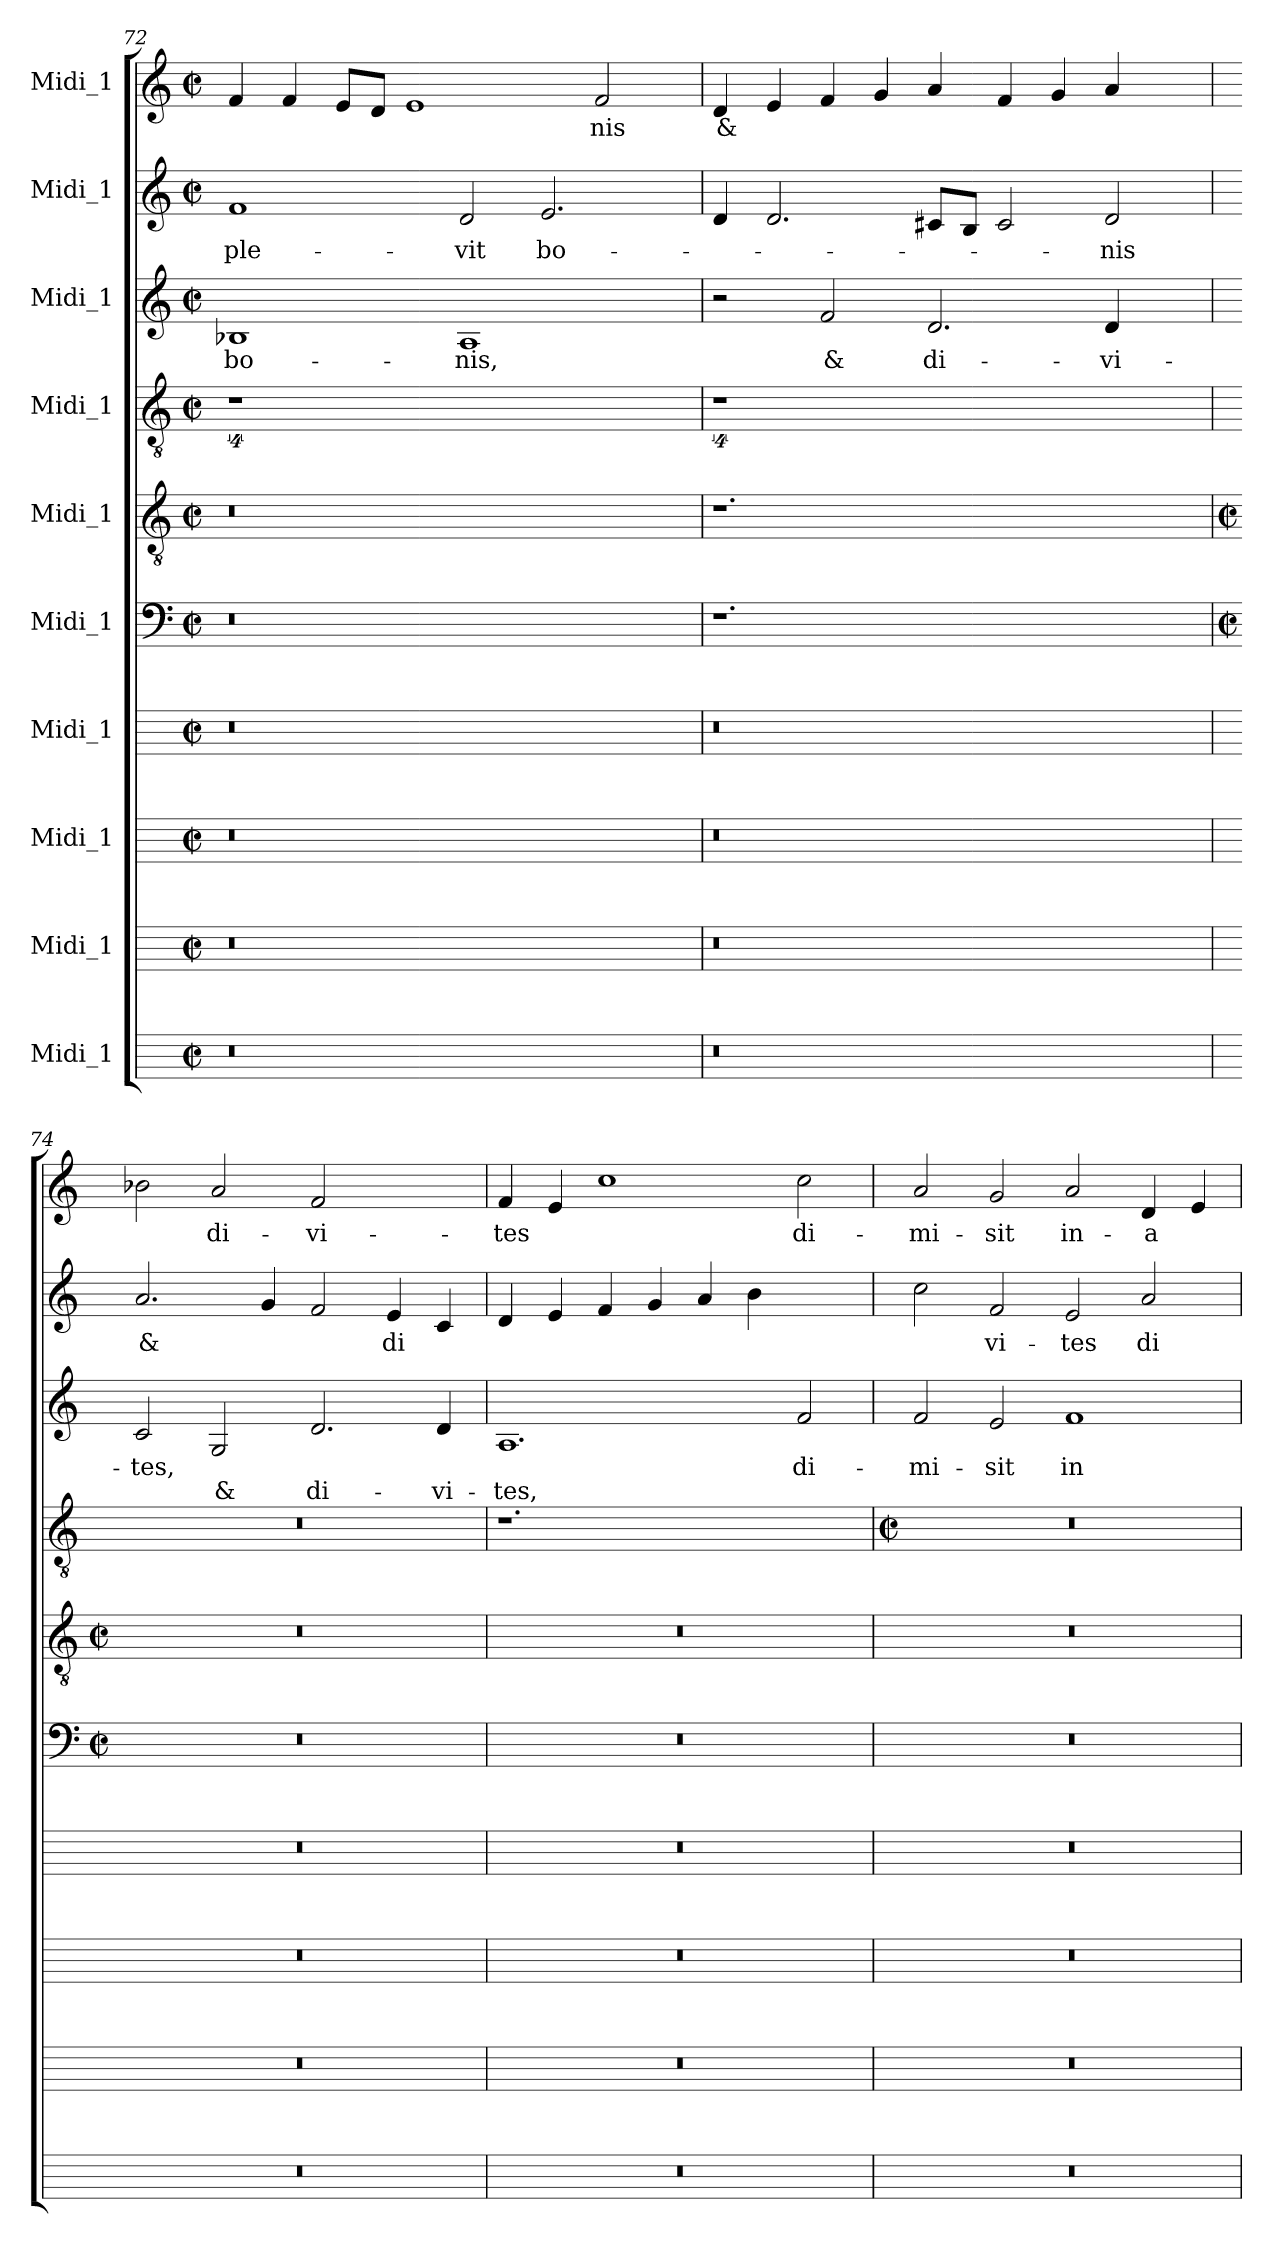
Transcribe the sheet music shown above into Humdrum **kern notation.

**kern	**kern	**kern	**kern	**kern	**kern	**kern	**kern	**text	**text	**kern	**text	**kern	**text
*part10	*part9	*part8	*part7	*part6	*part5	*part4	*part3	*part3	*part3	*part2	*part2	*part1	*part1
*staff10	*staff9	*staff8	*staff7	*staff6	*staff5	*staff4	*staff3	*staff3	*staff3	*staff2	*staff2	*staff1	*staff1
*I"Midi_1	*I"Midi_1	*I"Midi_1	*I"Midi_1	*I"Midi_1	*I"Midi_1	*I"Midi_1	*I"Midi_1	*	*	*I"Midi_1	*	*I"Midi_1	*
!!LO:LB:g=z
*	*	*	*	*clefF4	*clefGv2	*clefGv2	*clefG2	*	*	*clefG2	*	*clefG2	*
*	*	*	*	*k[]	*k[]	*k[]	*k[]	*	*	*k[]	*	*k[]	*
*	*	*	*	*C:	*C:	*C:	*C:	*	*	*C:	*	*C:	*
*M4/2	*M4/2	*M4/2	*M4/2	*M4/2	*M4/2	*M4/2	*M4/2	*	*	*M4/2	*	*M4/2	*
*met(c|)	*met(c|)	*met(c|)	*met(c|)	*met(c|)	*met(c|)	*met(c|)	*met(c|)	*	*	*met(c|)	*	*met(c|)	*
=72	=72	=72	=72	=72	=72	=72	=72	=72	=72	=72	=72	=72	=72
!	!	!	!	!	!	!	!	!LO:LY:b	!	!	!LO:LY:b	!	!
0r	0r	0r	0r	0r	0r	4%9r	1B-X	bo-	.	1f	ple-	4f	.
.	.	.	.	.	.	.	.	.	.	.	.	4f	.
.	.	.	.	.	.	.	.	.	.	.	.	8eL	.
.	.	.	.	.	.	.	.	.	.	.	.	8dJ	.
.	.	.	.	.	.	.	.	.	.	.	.	1e	.
!	!	!	!	!	!	!	!	!LO:LY:b	!	!	!LO:LY:b	!	!
.	.	.	.	.	.	.	1A	-nis,	.	2d	-vit	.	.
!	!	!	!	!	!	!	!	!	!	!	!LO:LY:b	!	!
.	.	.	.	.	.	.	.	.	.	2.e	bo-	.	.
!	!	!	!	!	!	!	!	!	!	!	!	!	!LO:LY:b
.	.	.	.	.	.	.	.	.	.	.	.	2f	-nis
4ryy	4ryy	4ryy	4ryy	4ryy	4ryy	.	4ryy	.	.	.	.	.	.
=73	=73	=73	=73	=73	=73	=73	=73	=73	=73	=73	=73	=73	=73
!	!	!	!	!	!	!	!	!	!	!	!	!	!LO:LY:b
0r	0r	0r	0r	1.r	1.r	4%9r	2r	.	.	4d	.	4d	&
.	.	.	.	.	.	.	.	.	.	2.d	.	4e	.
!	!	!	!	!	!	!	!	!LO:LY:b	!	!	!	!	!
.	.	.	.	.	.	.	2f	&	.	.	.	4f	.
.	.	.	.	.	.	.	.	.	.	.	.	4g	.
!	!	!	!	!	!	!	!	!LO:LY:b	!	!	!	!	!
.	.	.	.	.	.	.	2.d	di-	.	8c#L	.	4a	.
.	.	.	.	.	.	.	.	.	.	8BJ	.	.	.
.	.	.	.	.	.	.	.	.	.	2c#	.	4f	.
.	.	.	.	2.ryy	2.ryy	.	.	.	.	.	.	4g	.
!	!	!	!	!	!	!	!	!LO:LY:b	!	!	!LO:LY:b	!	!
.	.	.	.	.	.	.	4d	-vi-	.	2d	-nis	4a	.
4ryy	4ryy	4ryy	4ryy	.	.	.	4ryy	.	.	.	.	4ryy	.
!!LO:LB:g=z
=74	=74	=74	=74	=74	=74	=74	=74	=74	=74	=74	=74	=74	=74
*	*	*	*	*M4/2	*M4/2	*	*	*	*	*	*	*	*
*	*	*	*	*met(c|)	*met(c|)	*	*	*	*	*	*	*	*
!	!	!	!	!	!	!	!	!LO:LY:b	!	!	!LO:LY:b	!	!
0r	0r	0r	0r	0r	0r	0r	2c	-tes,	.	2.a	&	2b-X	.
!	!	!	!	!	!	!	!	!	!LO:LY:b	!	!	!	!LO:LY:b
.	.	.	.	.	.	.	2G	.	&	.	.	2a	di-
.	.	.	.	.	.	.	.	.	.	4g	.	.	.
!	!	!	!	!	!	!	!	!	!LO:LY:b	!	!	!	!LO:LY:b
.	.	.	.	.	.	.	2.d	.	di-	2f	.	2f	-vi-
!	!	!	!	!	!	!	!	!	!	!	!LO:LY:b	!	!
.	.	.	.	.	.	.	.	.	.	4e	di	2ryy	.
!	!	!	!	!	!	!	!	!	!LO:LY:b	!	!	!	!
.	.	.	.	.	.	.	4d	.	-vi-	4c	.	.	.
!!LO:LB:g=z
=75	=75	=75	=75	=75	=75	=75	=75	=75	=75	=75	=75	=75	=75
!	!	!	!	!	!	!	!	!	!LO:LY:b	!	!	!	!LO:LY:b
0r	0r	0r	0r	0r	0r	1.r	1.A	.	-tes,	4d	.	4f	-tes
.	.	.	.	.	.	.	.	.	.	4e	.	4e	.
.	.	.	.	.	.	.	.	.	.	4f	.	1cc	.
.	.	.	.	.	.	.	.	.	.	4g	.	.	.
.	.	.	.	.	.	.	.	.	.	4a	.	.	.
.	.	.	.	.	.	.	.	.	.	4b	.	.	.
!	!	!	!	!	!	!	!	!LO:LY:b	!	!	!	!	!LO:LY:b
.	.	.	.	.	.	2ryy	2f	di-	.	2ryy	.	2cc	di-
!!LO:LB:g=z
=76	=76	=76	=76	=76	=76	=76	=76	=76	=76	=76	=76	=76	=76
*	*	*	*	*	*	*M4/2	*	*	*	*	*	*	*
*	*	*	*	*	*	*met(c|)	*	*	*	*	*	*	*
!	!	!	!	!	!	!	!	!LO:LY:b	!	!	!	!	!LO:LY:b
0r	0r	0r	0r	0r	0r	0r	2f	-mi-	.	2cc	.	2a	-mi-
!	!	!	!	!	!	!	!	!LO:LY:b	!	!	!LO:LY:b	!	!LO:LY:b
.	.	.	.	.	.	.	2e	-sit	.	2f	vi-	2g	-sit
!	!	!	!	!	!	!	!	!LO:LY:b	!	!	!LO:LY:b	!	!LO:LY:b
.	.	.	.	.	.	.	1f	in-	.	2e	-tes	2a	in-
!	!	!	!	!	!	!	!	!	!	!	!LO:LY:b	!	!LO:LY:b
.	.	.	.	.	.	.	.	.	.	2a	di-	4d	-a
.	.	.	.	.	.	.	.	.	.	.	.	4e	.
=	=	=	=	=	=	=	=	=	=	=	=	=	=
*-	*-	*-	*-	*-	*-	*-	*-	*-	*-	*-	*-	*-	*-
